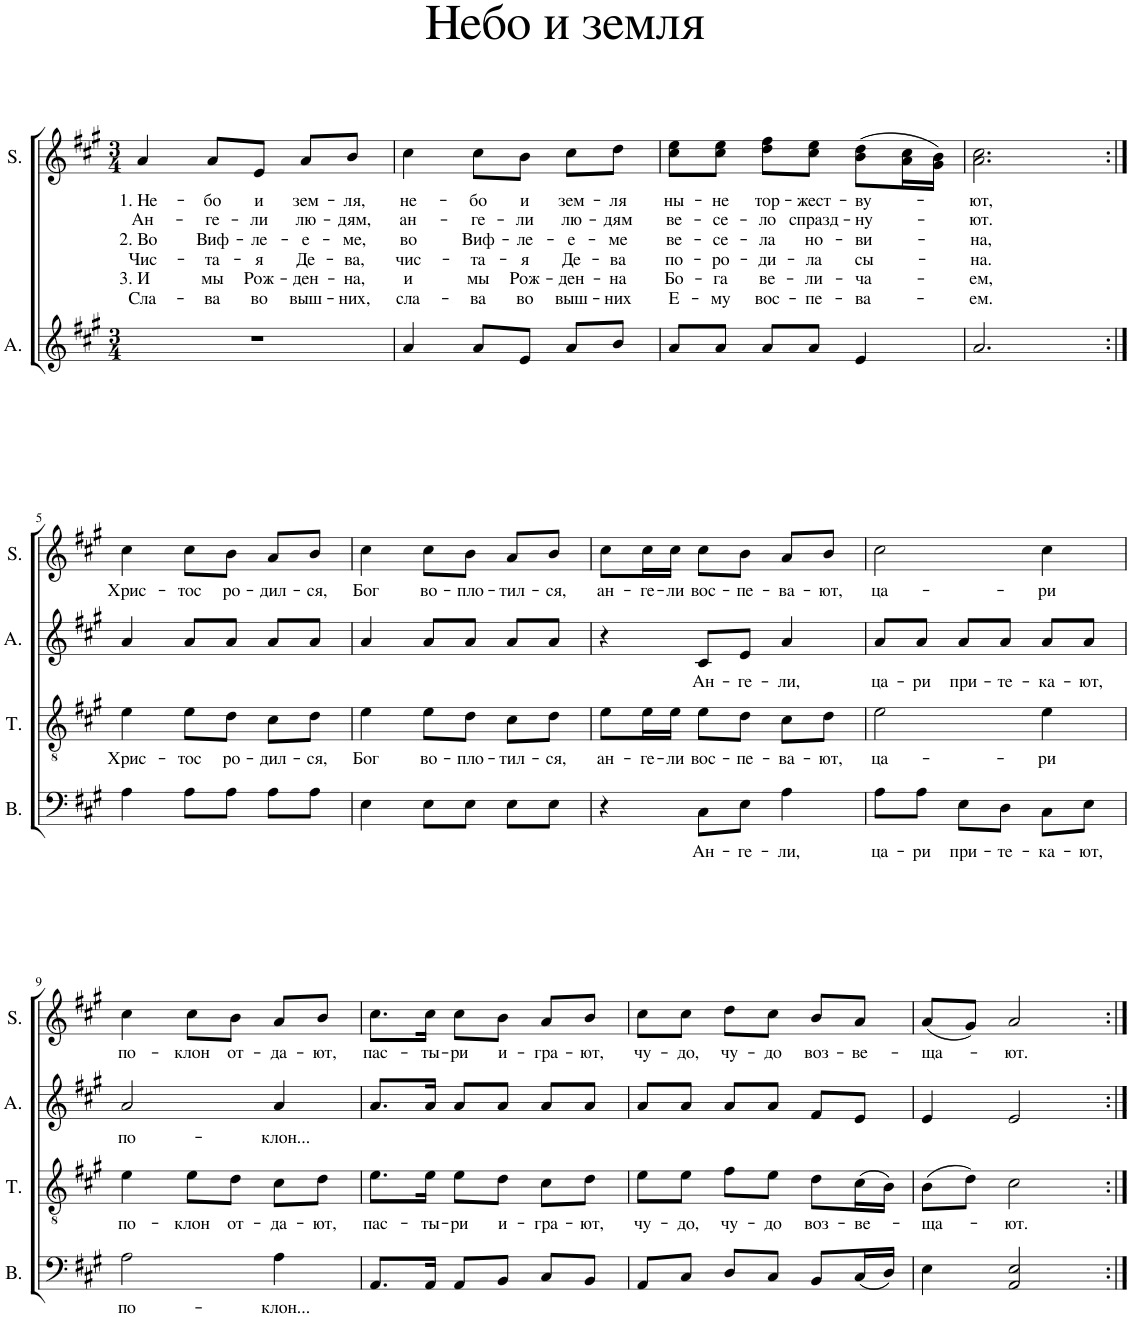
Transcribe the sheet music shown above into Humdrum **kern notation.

**kern	**text	**kern	**text	**kern	**text	**kern	**text	**text	**text	**text	**text	**text
*part4	*part4	*part3	*part3	*part2	*part2	*part1	*part1	*part1	*part1	*part1	*part1	*part1
*staff4	*staff4	*staff3	*staff3	*staff2	*staff2	*staff1	*staff1	*staff1	*staff1	*staff1	*staff1	*staff1
*I"Bass	*	*I"Tenor	*	*I"A.	*	*I"S.	*	*	*	*	*	*
*I'B.	*	*I'T.	*	*I'A.	*	*I'S.	*	*	*	*	*	*
*stria5	*	*stria5	*	*	*	*	*	*	*	*	*	*
*clefF4	*	*clefGv2	*	*clefG2	*	*clefG2	*	*	*	*	*	*
*k[f#c#g#]	*	*k[f#c#g#]	*	*k[f#c#g#]	*	*k[f#c#g#]	*	*	*	*	*	*
*M3/4	*	*M3/4	*	*M3/4	*	*M3/4	*	*	*	*	*	*
=1	=1	=1	=1	=1	=1	=1	=1	=1	=1	=1	=1	=1
!	!	!	!	!	!	!	!LO:LY:b	!LO:LY:b	!LO:LY:b	!LO:LY:b	!LO:LY:b	!LO:LY:b
2.r	.	2.r	.	2.r	.	4a/	1. Не-	Ан-	2. Во	Чис-	3. И	Сла-
!	!	!	!	!	!	!	!LO:LY:b	!LO:LY:b	!LO:LY:b	!LO:LY:b	!LO:LY:b	!LO:LY:b
.	.	.	.	.	.	8a/L	-бо	-ге-	Виф-	-та-	мы	-ва
!	!	!	!	!	!	!	!LO:LY:b	!LO:LY:b	!LO:LY:b	!LO:LY:b	!LO:LY:b	!LO:LY:b
.	.	.	.	.	.	8e/J	и	-ли	-ле-	-я	Рож-	во
!	!	!	!	!	!	!	!LO:LY:b	!LO:LY:b	!LO:LY:b	!LO:LY:b	!LO:LY:b	!LO:LY:b
.	.	.	.	.	.	8a/L	зем-	лю-	-е-	Де-	-ден-	выш-
!	!	!	!	!	!	!	!LO:LY:b	!LO:LY:b	!LO:LY:b	!LO:LY:b	!LO:LY:b	!LO:LY:b
.	.	.	.	.	.	8b/J	-ля,	-дям,	-ме,	-ва,	-на,	-них,
=2	=2	=2	=2	=2	=2	=2	=2	=2	=2	=2	=2	=2
!	!	!	!	!	!	!	!LO:LY:b	!LO:LY:b	!LO:LY:b	!LO:LY:b	!LO:LY:b	!LO:LY:b
2.r	.	2.r	.	4a/	.	4cc#\	не-	ан-	во	чис-	и	сла-
!	!	!	!	!	!	!	!LO:LY:b	!LO:LY:b	!LO:LY:b	!LO:LY:b	!LO:LY:b	!LO:LY:b
.	.	.	.	8a/L	.	8cc#\L	-бо	-ге-	Виф-	-та-	мы	-ва
!	!	!	!	!	!	!	!LO:LY:b	!LO:LY:b	!LO:LY:b	!LO:LY:b	!LO:LY:b	!LO:LY:b
.	.	.	.	8e/J	.	8b\J	и	-ли	-ле-	-я	Рож-	во
!	!	!	!	!	!	!	!LO:LY:b	!LO:LY:b	!LO:LY:b	!LO:LY:b	!LO:LY:b	!LO:LY:b
.	.	.	.	8a/L	.	8cc#\L	зем-	лю-	-е-	Де-	-ден-	выш-
!	!	!	!	!	!	!	!LO:LY:b	!LO:LY:b	!LO:LY:b	!LO:LY:b	!LO:LY:b	!LO:LY:b
.	.	.	.	8b/J	.	8dd\J	-ля	-дям	-ме	-ва	-на	-них
=3	=3	=3	=3	=3	=3	=3	=3	=3	=3	=3	=3	=3
!	!	!	!	!	!	!	!LO:LY:b	!LO:LY:b	!LO:LY:b	!LO:LY:b	!LO:LY:b	!LO:LY:b
2.r	.	2.r	.	8a/L	.	8cc#\ 8ee\L	ны-	ве-	ве-	по-	Бо-	Е-
!	!	!	!	!	!	!	!LO:LY:b	!LO:LY:b	!LO:LY:b	!LO:LY:b	!LO:LY:b	!LO:LY:b
.	.	.	.	8a/J	.	8cc#\ 8ee\J	-не	-се-	-се-	-ро-	-га	-му
!	!	!	!	!	!	!	!LO:LY:b	!LO:LY:b	!LO:LY:b	!LO:LY:b	!LO:LY:b	!LO:LY:b
.	.	.	.	8a/L	.	8dd\ 8ff#\L	тор-	-ло	-ла	-ди-	ве-	вос-
!	!	!	!	!	!	!	!LO:LY:b	!LO:LY:b	!LO:LY:b	!LO:LY:b	!LO:LY:b	!LO:LY:b
.	.	.	.	8a/J	.	8cc#\ 8ee\J	-жест-	спразд-	но-	-ла	-ли-	-пе-
!	!	!	!	!	!	!	!LO:LY:b	!LO:LY:b	!LO:LY:b	!LO:LY:b	!LO:LY:b	!LO:LY:b
.	.	.	.	4e/	.	(8b\ 8dd\L	-ву-	-ну-	-ви-	сы-	-ча-	-ва-
.	.	.	.	.	.	16a\ 16cc#\L	.	.	.	.	.	.
.	.	.	.	.	.	16g#\ 16b\JJ)	.	.	.	.	.	.
=4	=4	=4	=4	=4	=4	=4	=4	=4	=4	=4	=4	=4
!	!	!	!	!	!	!	!LO:LY:b	!LO:LY:b	!LO:LY:b	!LO:LY:b	!LO:LY:b	!LO:LY:b
2.r	.	2.r	.	2.a/	.	2.a\ 2.cc#\	-ют,	-ют.	-на,	-на.	-ем,	-ем.
!!LO:LB:g=z
=5:|!	=5:|!	=5:|!	=5:|!	=5:|!	=5:|!	=5:|!	=5:|!	=5:|!	=5:|!	=5:|!	=5:|!	=5:|!
!	!	!	!LO:LY:b	!	!	!	!LO:LY:b	!	!	!	!	!
4A\	.	4e\	Хрис-	4a/	.	4cc#\	Хрис-	.	.	.	.	.
!	!	!	!LO:LY:b	!	!	!	!LO:LY:b	!	!	!	!	!
8A\L	.	8e\L	-тос	8a/L	.	8cc#\L	-тос	.	.	.	.	.
!	!	!	!LO:LY:b	!	!	!	!LO:LY:b	!	!	!	!	!
8A\J	.	8d\J	ро-	8a/J	.	8b\J	ро-	.	.	.	.	.
!	!	!	!LO:LY:b	!	!	!	!LO:LY:b	!	!	!	!	!
8A\L	.	8c#\L	-дил-	8a/L	.	8a/L	-дил-	.	.	.	.	.
!	!	!	!LO:LY:b	!	!	!	!LO:LY:b	!	!	!	!	!
8A\J	.	8d\J	-ся,	8a/J	.	8b/J	-ся,	.	.	.	.	.
=6	=6	=6	=6	=6	=6	=6	=6	=6	=6	=6	=6	=6
!	!	!	!LO:LY:b	!	!	!	!LO:LY:b	!	!	!	!	!
4E\	.	4e\	Бог	4a/	.	4cc#\	Бог	.	.	.	.	.
!	!	!	!LO:LY:b	!	!	!	!LO:LY:b	!	!	!	!	!
8E\L	.	8e\L	во-	8a/L	.	8cc#\L	во-	.	.	.	.	.
!	!	!	!LO:LY:b	!	!	!	!LO:LY:b	!	!	!	!	!
8E\J	.	8d\J	-пло-	8a/J	.	8b\J	-пло-	.	.	.	.	.
!	!	!	!LO:LY:b	!	!	!	!LO:LY:b	!	!	!	!	!
8E\L	.	8c#\L	-тил-	8a/L	.	8a/L	-тил-	.	.	.	.	.
!	!	!	!LO:LY:b	!	!	!	!LO:LY:b	!	!	!	!	!
8E\J	.	8d\J	-ся,	8a/J	.	8b/J	-ся,	.	.	.	.	.
=7	=7	=7	=7	=7	=7	=7	=7	=7	=7	=7	=7	=7
!	!	!	!LO:LY:b	!	!	!	!LO:LY:b	!	!	!	!	!
4r	.	8e\L	ан-	4r	.	8cc#\L	ан-	.	.	.	.	.
!	!	!	!LO:LY:b	!	!	!	!LO:LY:b	!	!	!	!	!
.	.	16e\L	-ге-	.	.	16cc#\L	-ге-	.	.	.	.	.
!	!	!	!LO:LY:b	!	!	!	!LO:LY:b	!	!	!	!	!
.	.	16e\JJ	-ли	.	.	16cc#\JJ	-ли	.	.	.	.	.
!	!LO:LY:b	!	!LO:LY:b	!	!LO:LY:b	!	!LO:LY:b	!	!	!	!	!
8C#\L	Ан-	8e\L	вос-	8c#/L	Ан-	8cc#\L	вос-	.	.	.	.	.
!	!LO:LY:b	!	!LO:LY:b	!	!LO:LY:b	!	!LO:LY:b	!	!	!	!	!
8E\J	-ге-	8d\J	-пе-	8e/J	-ге-	8b\J	-пе-	.	.	.	.	.
!	!LO:LY:b	!	!LO:LY:b	!	!LO:LY:b	!	!LO:LY:b	!	!	!	!	!
4A\	-ли,	8c#\L	-ва-	4a/	-ли,	8a/L	-ва-	.	.	.	.	.
!	!	!	!LO:LY:b	!	!	!	!LO:LY:b	!	!	!	!	!
.	.	8d\J	-ют,	.	.	8b/J	-ют,	.	.	.	.	.
=8	=8	=8	=8	=8	=8	=8	=8	=8	=8	=8	=8	=8
!	!LO:LY:b	!	!LO:LY:b	!	!LO:LY:b	!	!LO:LY:b	!	!	!	!	!
8A\L	ца-	2e\	ца-	8a/L	ца-	2cc#\	ца-	.	.	.	.	.
!	!LO:LY:b	!	!	!	!LO:LY:b	!	!	!	!	!	!	!
8A\J	-ри	.	.	8a/J	-ри	.	.	.	.	.	.	.
!	!LO:LY:b	!	!	!	!LO:LY:b	!	!	!	!	!	!	!
8E\L	при-	.	.	8a/L	при-	.	.	.	.	.	.	.
!	!LO:LY:b	!	!	!	!LO:LY:b	!	!	!	!	!	!	!
8D\J	-те-	.	.	8a/J	-те-	.	.	.	.	.	.	.
!	!LO:LY:b	!	!LO:LY:b	!	!LO:LY:b	!	!LO:LY:b	!	!	!	!	!
8C#\L	-ка-	4e\	-ри	8a/L	-ка-	4cc#\	-ри	.	.	.	.	.
!	!LO:LY:b	!	!	!	!LO:LY:b	!	!	!	!	!	!	!
8E\J	-ют,	.	.	8a/J	-ют,	.	.	.	.	.	.	.
!!LO:LB:g=z
=9	=9	=9	=9	=9	=9	=9	=9	=9	=9	=9	=9	=9
!	!LO:LY:b	!	!LO:LY:b	!	!LO:LY:b	!	!LO:LY:b	!	!	!	!	!
2A\	по-	4e\	по-	2a/	по-	4cc#\	по-	.	.	.	.	.
!	!	!	!LO:LY:b	!	!	!	!LO:LY:b	!	!	!	!	!
.	.	8e\L	-клон	.	.	8cc#\L	-клон	.	.	.	.	.
!	!	!	!LO:LY:b	!	!	!	!LO:LY:b	!	!	!	!	!
.	.	8d\J	от-	.	.	8b\J	от-	.	.	.	.	.
!	!LO:LY:b	!	!LO:LY:b	!	!LO:LY:b	!	!LO:LY:b	!	!	!	!	!
4A\	-клон...	8c#\L	-да-	4a/	-клон...	8a/L	-да-	.	.	.	.	.
!	!	!	!LO:LY:b	!	!	!	!LO:LY:b	!	!	!	!	!
.	.	8d\J	-ют,	.	.	8b/J	-ют,	.	.	.	.	.
=10	=10	=10	=10	=10	=10	=10	=10	=10	=10	=10	=10	=10
!	!	!	!LO:LY:b	!	!	!	!LO:LY:b	!	!	!	!	!
8.AA/L	.	8.e\L	пас-	8.a/L	.	8.cc#\L	пас-	.	.	.	.	.
!	!	!	!LO:LY:b	!	!	!	!LO:LY:b	!	!	!	!	!
16AA/Jk	.	16e\Jk	-ты-	16a/Jk	.	16cc#\Jk	-ты-	.	.	.	.	.
!	!	!	!LO:LY:b	!	!	!	!LO:LY:b	!	!	!	!	!
8AA/L	.	8e\L	-ри	8a/L	.	8cc#\L	-ри	.	.	.	.	.
!	!	!	!LO:LY:b	!	!	!	!LO:LY:b	!	!	!	!	!
8BB/J	.	8d\J	и-	8a/J	.	8b\J	и-	.	.	.	.	.
!	!	!	!LO:LY:b	!	!	!	!LO:LY:b	!	!	!	!	!
8C#/L	.	8c#\L	-гра-	8a/L	.	8a/L	-гра-	.	.	.	.	.
!	!	!	!LO:LY:b	!	!	!	!LO:LY:b	!	!	!	!	!
8BB/J	.	8d\J	-ют,	8a/J	.	8b/J	-ют,	.	.	.	.	.
=11	=11	=11	=11	=11	=11	=11	=11	=11	=11	=11	=11	=11
!	!	!	!LO:LY:b	!	!	!	!LO:LY:b	!	!	!	!	!
8AA/L	.	8e\L	чу-	8a/L	.	8cc#\L	чу-	.	.	.	.	.
!	!	!	!LO:LY:b	!	!	!	!LO:LY:b	!	!	!	!	!
8C#/J	.	8e\J	-до,	8a/J	.	8cc#\J	-до,	.	.	.	.	.
!	!	!	!LO:LY:b	!	!	!	!LO:LY:b	!	!	!	!	!
8D/L	.	8f#\L	чу-	8a/L	.	8dd\L	чу-	.	.	.	.	.
!	!	!	!LO:LY:b	!	!	!	!LO:LY:b	!	!	!	!	!
8C#/J	.	8e\J	-до	8a/J	.	8cc#\J	-до	.	.	.	.	.
!	!	!	!LO:LY:b	!	!	!	!LO:LY:b	!	!	!	!	!
8BB/L	.	8d\L	воз-	8f#/L	.	8b/L	воз-	.	.	.	.	.
!	!	!	!LO:LY:b	!	!	!	!LO:LY:b	!	!	!	!	!
(16C#/L	.	(16c#\L	-ве-	8e/J	.	8a/J	-ве-	.	.	.	.	.
16D/JJ)	.	16B\JJ)	.	.	.	.	.	.	.	.	.	.
=12	=12	=12	=12	=12	=12	=12	=12	=12	=12	=12	=12	=12
!	!	!	!LO:LY:b	!	!	!	!LO:LY:b	!	!	!	!	!
4E\	.	(8B\L	-ща-	4e/	.	(8a/L	-ща-	.	.	.	.	.
.	.	8d\J)	.	.	.	8g#/J)	.	.	.	.	.	.
!	!	!	!LO:LY:b	!	!	!	!LO:LY:b	!	!	!	!	!
2AA/ 2E/	.	2c#\	-ют.	2e/	.	2a/	-ют.	.	.	.	.	.
=:|!	=:|!	=:|!	=:|!	=:|!	=:|!	=:|!	=:|!	=:|!	=:|!	=:|!	=:|!	=:|!
*-	*-	*-	*-	*-	*-	*-	*-	*-	*-	*-	*-	*-
